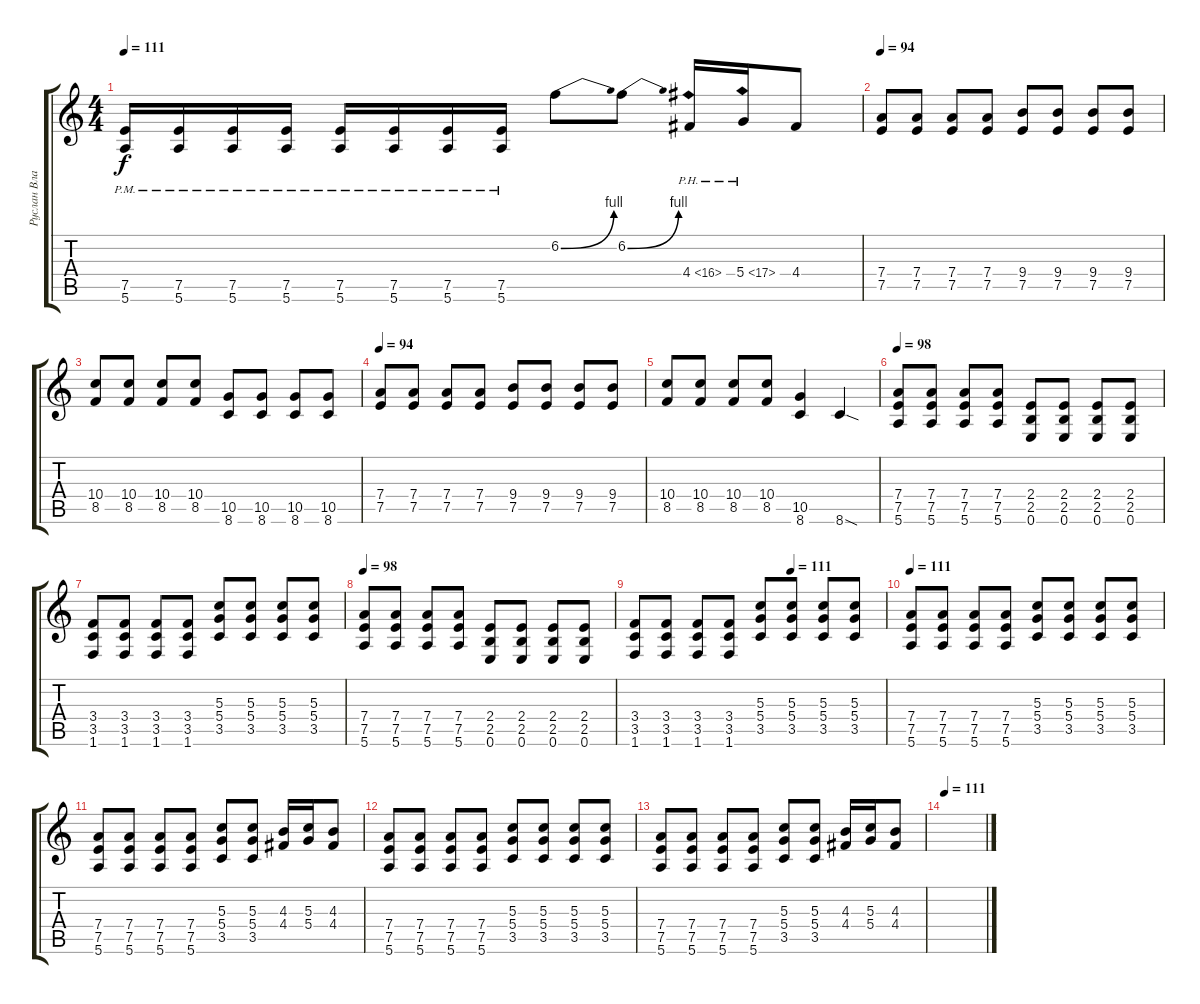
\track ("Руслан Владыко" "Руслан Вла") {instrument distortionguitar}
\staff {score tabs}
\tuning (E4 B3 G3 D3 A2 E2) {hide}
\ts (4 4)
\tempo 111
\clef g2
\ks c
(7.5{pm} 5.6{pm}).16{dy f} (7.5{pm} 5.6{pm}).16 (7.5{pm} 5.6{pm}).16 (7.5{pm} 5.6{pm}).16 (7.5{pm} 5.6{pm}).16 (7.5{pm} 5.6{pm}).16 (7.5{pm} 5.6{pm}).16 (7.5{pm} 5.6{pm}).16 6.2{be (bend 0 0 60 4)}.8 6.2{be (bend 0 0 60 4)}.8 4.4{ph 12}.16 5.4{ph 12}.16 4.4.8 |
\tempo 94
(7.4 7.5).8 (7.4 7.5).8 (7.4 7.5).8 (7.4 7.5).8 (9.4 7.5).8 (9.4 7.5).8 (9.4 7.5).8 (9.4 7.5).8 |
(10.4 8.5).8 (10.4 8.5).8 (10.4 8.5).8 (10.4 8.5).8 (10.5 8.6).8 (10.5 8.6).8 (10.5 8.6).8 (10.5 8.6).8 |
\tempo 94
(7.4 7.5).8 (7.4 7.5).8 (7.4 7.5).8 (7.4 7.5).8 (9.4 7.5).8 (9.4 7.5).8 (9.4 7.5).8 (9.4 7.5).8 |
(10.4 8.5).8 (10.4 8.5).8 (10.4 8.5).8 (10.4 8.5).8 (10.5 8.6).4 8.6{sod}.4 |
\tempo 98
(7.4 7.5 5.6).8 (7.4 7.5 5.6).8 (7.4 7.5 5.6).8 (7.4 7.5 5.6).8 (2.4 2.5 0.6).8 (2.4 2.5 0.6).8 (2.4 2.5 0.6).8 (2.4 2.5 0.6).8 |
(3.4 3.5 1.6).8 (3.4 3.5 1.6).8 (3.4 3.5 1.6).8 (3.4 3.5 1.6).8 (5.3 5.4 3.5).8 (5.3 5.4 3.5).8 (5.3 5.4 3.5).8 (5.3 5.4 3.5).8 |
\tempo 98
(7.4 7.5 5.6).8 (7.4 7.5 5.6).8 (7.4 7.5 5.6).8 (7.4 7.5 5.6).8 (2.4 2.5 0.6).8 (2.4 2.5 0.6).8 (2.4 2.5 0.6).8 (2.4 2.5 0.6).8 |
\tempo (111 0.625)
(3.4 3.5 1.6).8 (3.4 3.5 1.6).8 (3.4 3.5 1.6).8 (3.4 3.5 1.6).8 (5.3 5.4 3.5).8 (5.3 5.4 3.5).8 (5.3 5.4 3.5).8 (5.3 5.4 3.5).8 |
\tempo 111
(7.4 7.5 5.6).8 (7.4 7.5 5.6).8 (7.4 7.5 5.6).8 (7.4 7.5 5.6).8 (5.3 5.4 3.5).8 (5.3 5.4 3.5).8 (5.3 5.4 3.5).8 (5.3 5.4 3.5).8 |
(7.4 7.5 5.6).8 (7.4 7.5 5.6).8 (7.4 7.5 5.6).8 (7.4 7.5 5.6).8 (5.3 5.4 3.5).8 (5.3 5.4 3.5).8 (4.3 4.4).16 (5.3 5.4).16 (4.3 4.4).8 |
(7.4 7.5 5.6).8 (7.4 7.5 5.6).8 (7.4 7.5 5.6).8 (7.4 7.5 5.6).8 (5.3 5.4 3.5).8 (5.3 5.4 3.5).8 (5.3 5.4 3.5).8 (5.3 5.4 3.5).8 |
(7.4 7.5 5.6).8 (7.4 7.5 5.6).8 (7.4 7.5 5.6).8 (7.4 7.5 5.6).8 (5.3 5.4 3.5).8 (5.3 5.4 3.5).8 (4.3 4.4).16 (5.3 5.4).16 (4.3 4.4).8 |
\tempo 111
